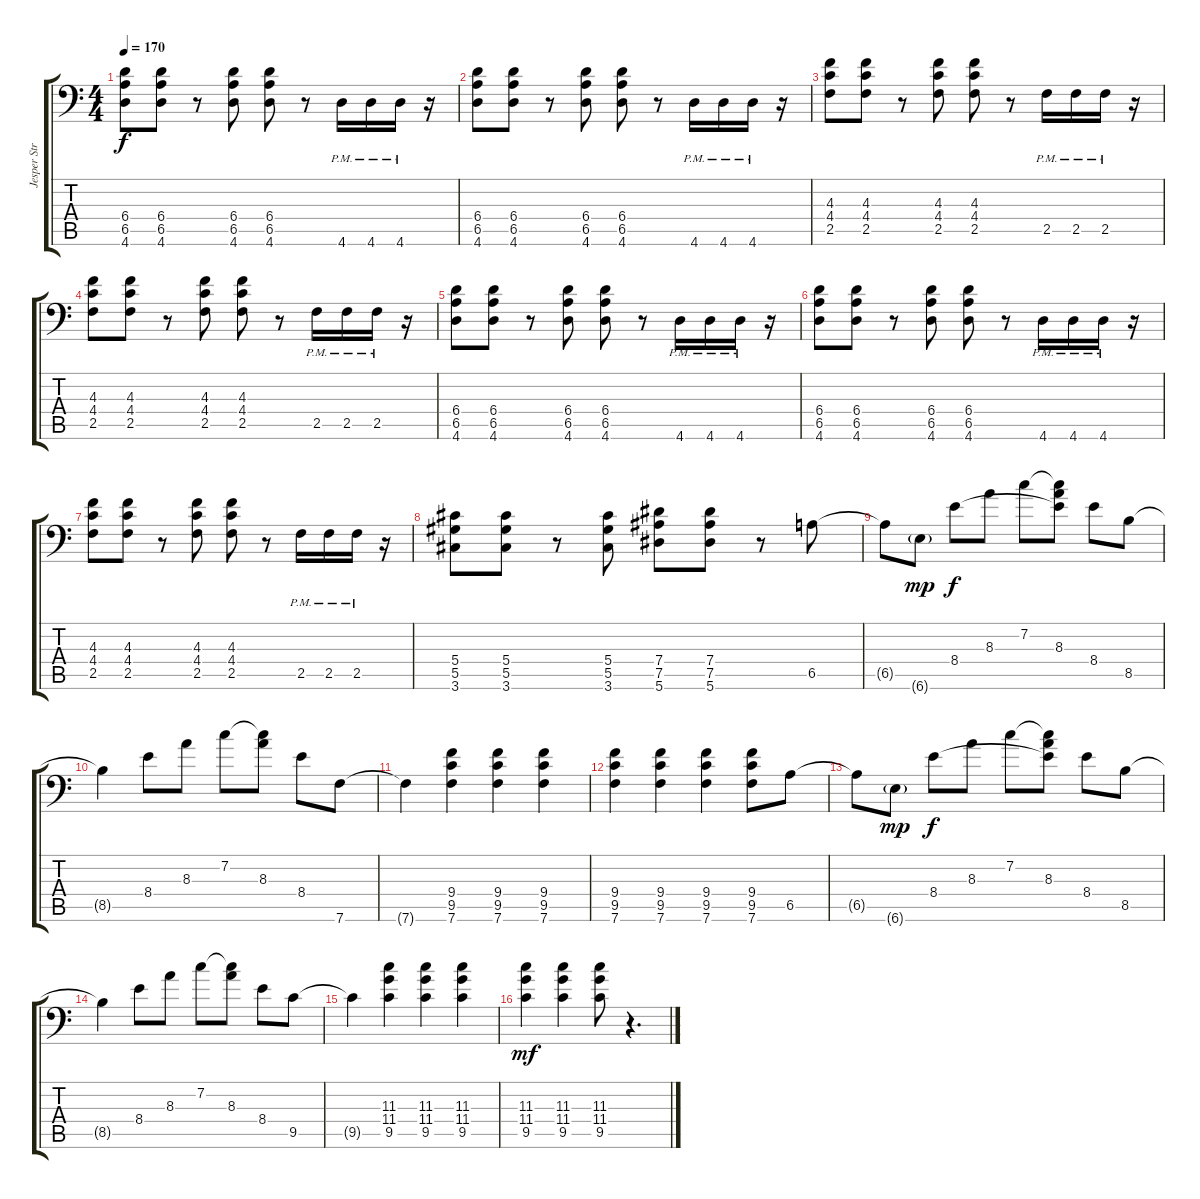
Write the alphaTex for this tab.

\track ("Jesper Strömblad" "Jesper Str") {instrument distortionguitar}
\staff {score tabs}
\tuning (Bb3 F3 Db3 Ab2 Eb2 Bb1) {hide}
\ts (4 4)
\tempo 170
\clef f4
\ks c
(6.4 6.5 4.6).8{dy f} (6.4 6.5 4.6).8 r.8 (6.4 6.5 4.6).8 (6.4 6.5 4.6).8 r.8 4.6{pm}.16 4.6{pm}.16 4.6{pm}.16 r.16 |
(6.4 6.5 4.6).8 (6.4 6.5 4.6).8 r.8 (6.4 6.5 4.6).8 (6.4 6.5 4.6).8 r.8 4.6{pm}.16 4.6{pm}.16 4.6{pm}.16 r.16 |
(4.3 4.4 2.5).8 (4.3 4.4 2.5).8 r.8 (4.3 4.4 2.5).8 (4.3 4.4 2.5).8 r.8 2.5{pm}.16 2.5{pm}.16 2.5{pm}.16 r.16 |
(4.3 4.4 2.5).8 (4.3 4.4 2.5).8 r.8 (4.3 4.4 2.5).8 (4.3 4.4 2.5).8 r.8 2.5{pm}.16 2.5{pm}.16 2.5{pm}.16 r.16 |
(6.4 6.5 4.6).8 (6.4 6.5 4.6).8 r.8 (6.4 6.5 4.6).8 (6.4 6.5 4.6).8 r.8 4.6{pm}.16 4.6{pm}.16 4.6{pm}.16 r.16 |
(6.4 6.5 4.6).8 (6.4 6.5 4.6).8 r.8 (6.4 6.5 4.6).8 (6.4 6.5 4.6).8 r.8 4.6{pm}.16 4.6{pm}.16 4.6{pm}.16 r.16 |
(4.3 4.4 2.5).8 (4.3 4.4 2.5).8 r.8 (4.3 4.4 2.5).8 (4.3 4.4 2.5).8 r.8 2.5{pm}.16 2.5{pm}.16 2.5{pm}.16 r.16 |
(5.4 5.5 3.6).8 (5.4 5.5 3.6).8 r.8 (5.4 5.5 3.6).8 (7.4 7.5 5.6).8 (7.4 7.5 5.6).8 r.8 6.5.8 |
6.5{t}.8 6.6{g}.8{dy mp} 8.4.8{dy f} 8.3.8 7.2.8 (7.2{t} 8.3 8.4{t}).8 8.4.8 8.5.8 |
8.5{t}.4 8.4.8 8.3.8 7.2.8 (7.2{t} 8.3).8 8.4.8 7.6.8 |
7.6{t}.4 (9.4 9.5 7.6).4 (9.4 9.5 7.6).4 (9.4 9.5 7.6).4 |
(9.4 9.5 7.6).4 (9.4 9.5 7.6).4 (9.4 9.5 7.6).4 (9.4 9.5 7.6).8 6.5.8 |
6.5{t}.8 6.6{g}.8{dy mp} 8.4.8{dy f} 8.3.8 7.2.8 (7.2{t} 8.3 8.4{t}).8 8.4.8 8.5.8 |
8.5{t}.4 8.4.8 8.3.8 7.2.8 (7.2{t} 8.3).8 8.4.8 9.5.8 |
9.5{t}.4 (11.3 11.4 9.5).4 (11.3 11.4 9.5).4 (11.3 11.4 9.5).4 |
(11.3 11.4 9.5).4{dy mf} (11.3 11.4 9.5).4 (11.3 11.4 9.5).8 r.4{d}
